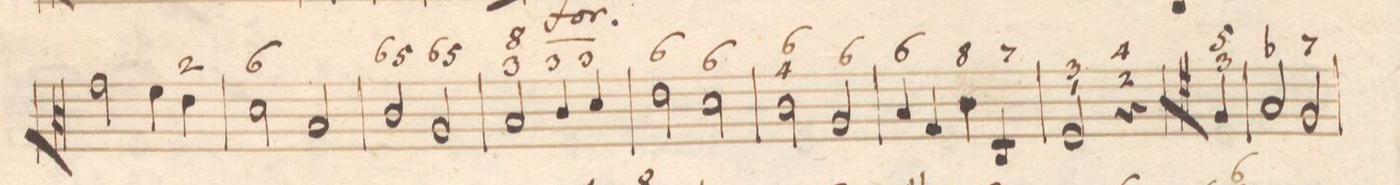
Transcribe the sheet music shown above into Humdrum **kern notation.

**kern	**fba	**dynam
*I"Organo.	*	*
*clefC3	*	*
*k[b-e-]	*	*
*met(c|)	*	*
*M2/2	*	*
2g	.	.
4f	.	.
4e-\	2	.
=64	=64	=64
2d\	6	.
2B-/	.	.
=65	=65	=65
2c/	6	.
.	5	.
2A/	6	.
.	5	.
=66	=66	=66
2B-/	8_ 3	.
4c/	_ 3	.
4d/	_ 3	.
=67	=67	=67
2e-\	6	.
2d\	6	.
=68	=68	=68
2c\	6 4	.
2A\	6	.
*null	*	*
=69	=69	=69
4B-\	6	.
4G\	.	.
4c\	8	.
4C/	7	.
=70	=70	=70
2F/	3 1	.
4r	4 2	.
*clefC4	*	*
4F/	5 3	.
=71	=71	=71
2G/	-	.
2F/	7	.
=72	=72	=72
*-	*-	*-
